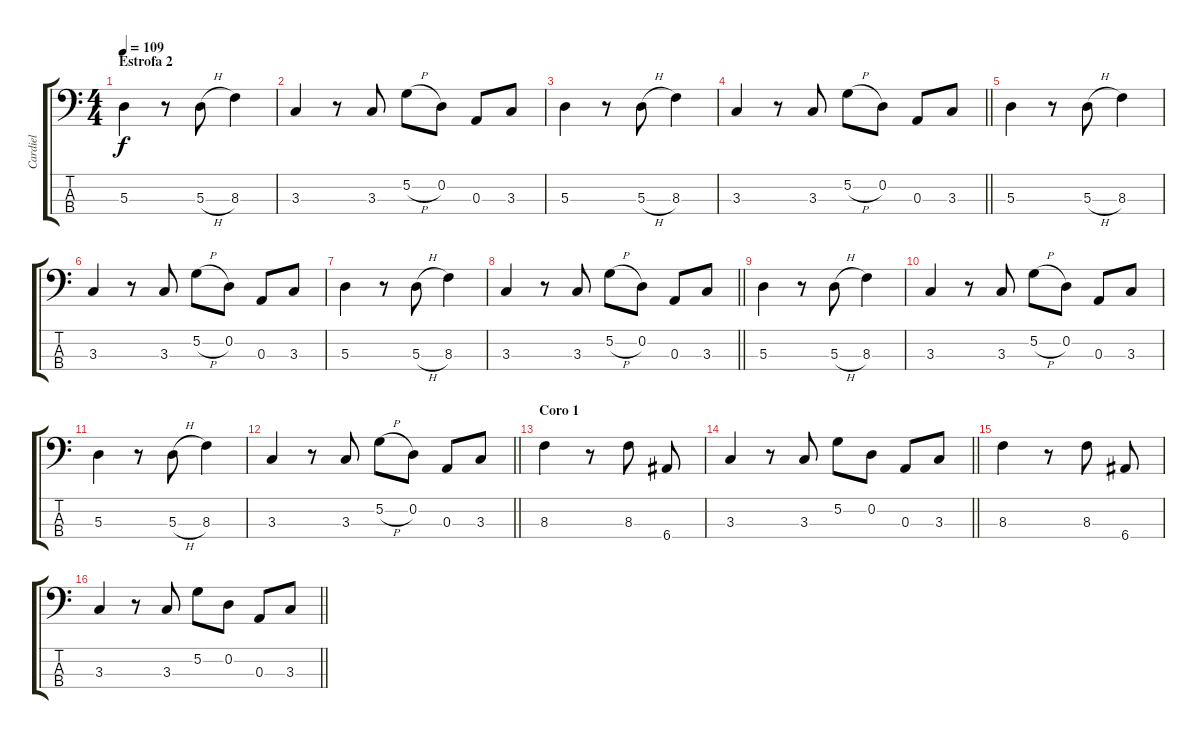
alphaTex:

\track ("Cardiel" "Cardiel") {instrument electricbassfinger}
\staff {score tabs}
\tuning (G2 D2 A1 E1) {hide}
\ts (4 4)
\section ("" "Estrofa 2")
\tempo 109
\clef f4
\ks c
5.3.4{dy f} r.8 5.3{h}.8 8.3.4 |
3.3.4 r.8 3.3.8 5.2{h}.8 0.2.8 0.3.8 3.3.8 |
5.3.4 r.8 5.3{h}.8 8.3.4 |
\barLineRight lightlight
3.3.4 r.8 3.3.8 5.2{h}.8 0.2.8 0.3.8 3.3.8 |
5.3.4 r.8 5.3{h}.8 8.3.4 |
3.3.4 r.8 3.3.8 5.2{h}.8 0.2.8 0.3.8 3.3.8 |
5.3.4 r.8 5.3{h}.8 8.3.4 |
\barLineRight lightlight
3.3.4 r.8 3.3.8 5.2{h}.8 0.2.8 0.3.8 3.3.8 |
5.3.4 r.8 5.3{h}.8 8.3.4 |
3.3.4 r.8 3.3.8 5.2{h}.8 0.2.8 0.3.8 3.3.8 |
5.3.4 r.8 5.3{h}.8 8.3.4 |
\barLineRight lightlight
3.3.4 r.8 3.3.8 5.2{h}.8 0.2.8 0.3.8 3.3.8 |
\section ("" "Coro 1")
8.3.4 r.8 8.3.8 6.4.8 |
\barLineRight lightlight
3.3.4 r.8 3.3.8 5.2.8 0.2.8 0.3.8 3.3.8 |
8.3.4 r.8 8.3.8 6.4.8 |
\barLineRight lightlight
3.3.4 r.8 3.3.8 5.2.8 0.2.8 0.3.8 3.3.8
